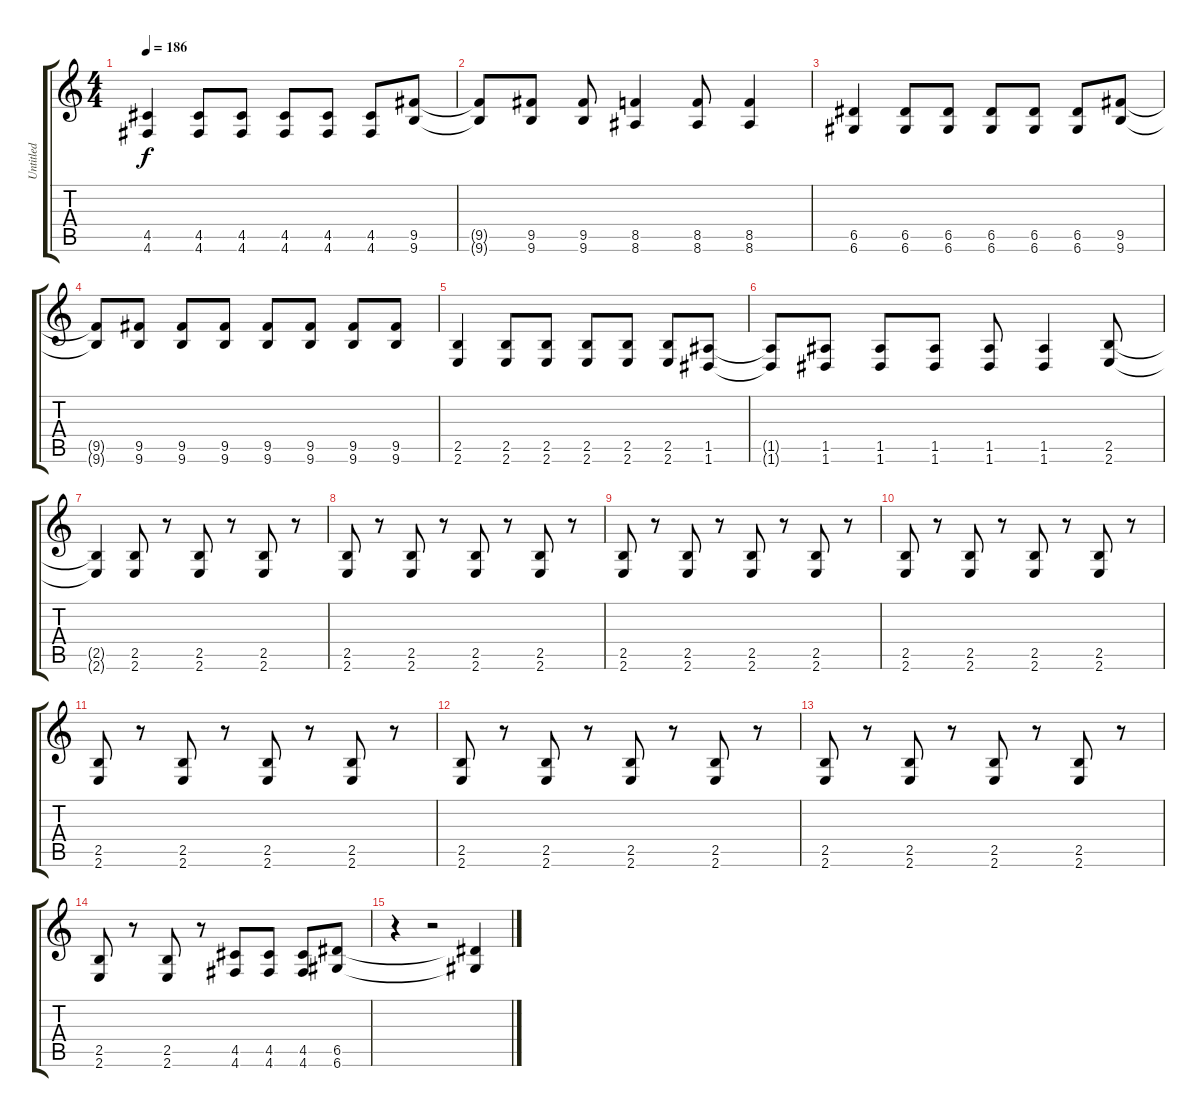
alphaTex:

\track ("Untitled" "Untitled") {instrument overdrivenguitar}
\staff {score tabs}
\tuning (E4 B3 G3 D3 A2 D2) {hide}
\ts (4 4)
\tempo 186
\clef g2
\ks c
(4.5 4.6).4{dy f} (4.5 4.6).8 (4.5 4.6).8 (4.5 4.6).8 (4.5 4.6).8 (4.5 4.6).8 (9.5 9.6).8 |
(9.5{t} 9.6{t}).8 (9.5 9.6).8 (9.5 9.6).8 (8.5 8.6).4 (8.5 8.6).8 (8.5 8.6).4 |
(6.5 6.6).4 (6.5 6.6).8 (6.5 6.6).8 (6.5 6.6).8 (6.5 6.6).8 (6.5 6.6).8 (9.5 9.6).8 |
(9.5{t} 9.6{t}).8 (9.5 9.6).8 (9.5 9.6).8 (9.5 9.6).8 (9.5 9.6).8 (9.5 9.6).8 (9.5 9.6).8 (9.5 9.6).8 |
(2.5 2.6).4 (2.5 2.6).8 (2.5 2.6).8 (2.5 2.6).8 (2.5 2.6).8 (2.5 2.6).8 (1.5 1.6).8 |
(1.5{t} 1.6{t}).8 (1.5 1.6).8 (1.5 1.6).8 (1.5 1.6).8 (1.5 1.6).8 (1.5 1.6).4 (2.5 2.6).8 |
(2.5{t} 2.6{t}).4 (2.5 2.6).8 r.8 (2.5 2.6).8 r.8 (2.5 2.6).8 r.8 |
(2.5 2.6).8 r.8 (2.5 2.6).8 r.8 (2.5 2.6).8 r.8 (2.5 2.6).8 r.8 |
(2.5 2.6).8 r.8 (2.5 2.6).8 r.8 (2.5 2.6).8 r.8 (2.5 2.6).8 r.8 |
(2.5 2.6).8 r.8 (2.5 2.6).8 r.8 (2.5 2.6).8 r.8 (2.5 2.6).8 r.8 |
(2.5 2.6).8 r.8 (2.5 2.6).8 r.8 (2.5 2.6).8 r.8 (2.5 2.6).8 r.8 |
(2.5 2.6).8 r.8 (2.5 2.6).8 r.8 (2.5 2.6).8 r.8 (2.5 2.6).8 r.8 |
(2.5 2.6).8 r.8 (2.5 2.6).8 r.8 (2.5 2.6).8 r.8 (2.5 2.6).8 r.8 |
(2.5 2.6).8 r.8 (2.5 2.6).8 r.8 (4.5 4.6).8 (4.5 4.6).8 (4.5 4.6).8 (6.5 6.6).8 |
r.4 r.2 (6.5{t} 6.6{t}).4
